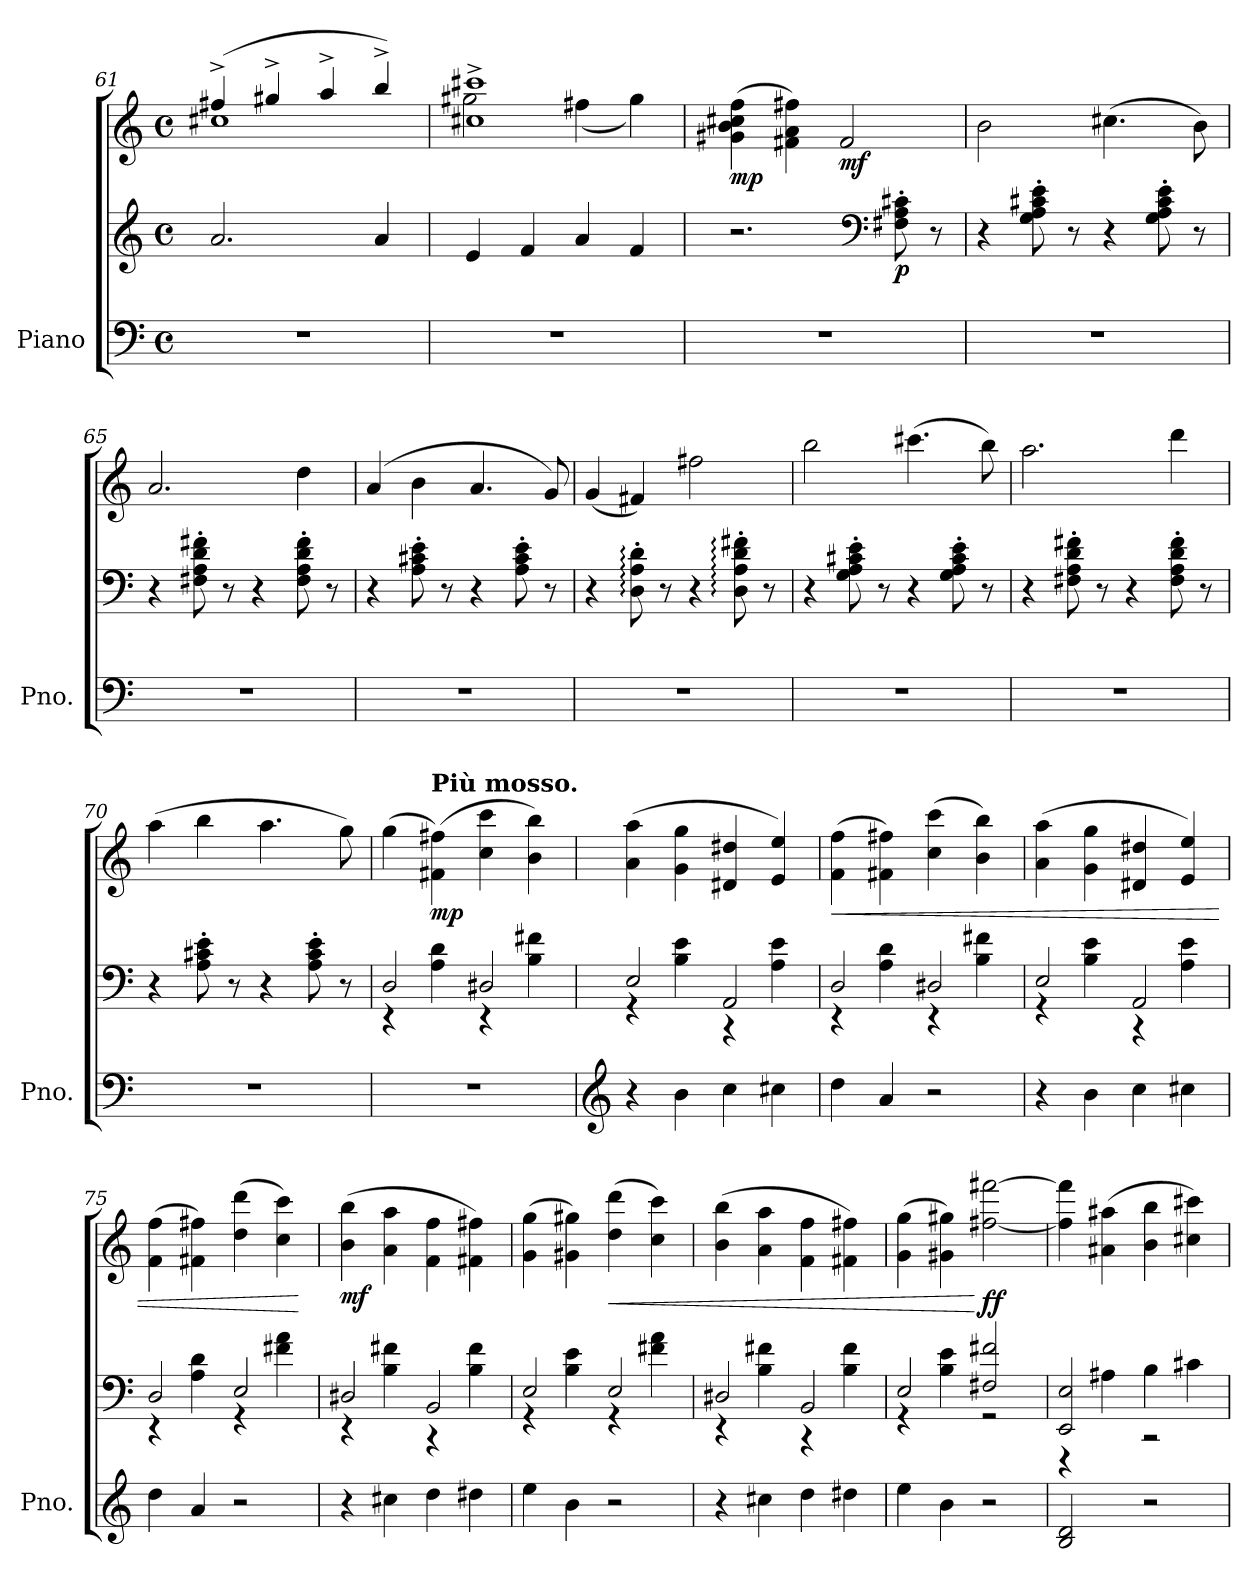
**kern	**kern	**kern	**dynam
*part1	*part1	*part1	*part1
*staff3	*staff2	*staff1	*staff1/2/3
*I"Piano	*	*	*
*I'Pno.	*	*	*
*clefF4	*clefG2	*clefG2	*
*k[]	*k[]	*k[]	*
*M4/4	*M4/4	*M4/4	*
*met(c)	*met(c)	*met(c)	*
=61	=61	=61	=61
*	*	*^	*
1r	2.a/	(>4ff#X^/	1cc#X	.
.	.	4gg#X^/	.	.
.	.	4aa^/	.	.
.	4a/	4bb^/)	.	.
=62	=62	=62	=62	=62
1r	4e/	1cc#X^ 1ccc#X^	2gg#X\	.
.	4f/	.	.	.
.	4a/	.	(>4ff#X\	.
.	4f/	.	4gg#\)	.
=63	=63	=63	=63	=63
!	!	!	!	!LO:DY:b
*	*	*v	*v	*
1r	2.r	(>4g#X\ 4b\ 4cc#X\ 4ff\	mp
.	.	4f#X\ 4a\ 4ff#X\)	.
*	*	*MM132	*
!	!	!	!LO:DY:b
.	.	2f#/	mf
*	*clefF4	*	*
!	!	!	!LO:DY:b=2
.	8F#X\' 8A\' 8c#X\'	.	p
.	8r	.	.
!!LO:LB:g=z
=64	=64	=64	=64
1r	4r	2b\	.
.	8G\' 8A\' 8c#X\' 8e\'	.	.
.	8r	.	.
.	4r	(>4.cc#X\	.
.	8G\' 8A\' 8c#\' 8e\'	.	.
.	8r	8b\)	.
=65	=65	=65	=65
1r	4r	2.a/	.
.	8F#X\' 8A\' 8d\' 8f#X\'	.	.
.	8r	.	.
.	4r	.	.
.	8F#\' 8A\' 8d\' 8f#\'	4dd\	.
.	8r	.	.
=66	=66	=66	=66
1r	4r	(>4a/	.
.	8A\' 8c#X\' 8e\'	4b\	.
.	8r	.	.
.	4r	4.a/	.
.	8A\' 8c#\' 8e\'	.	.
.	8r	8g/)	.
=67	=67	=67	=67
1r	4r	(<4g/	.
.	8D\:' 8A\:' 8d\:'	4f#X/)	.
.	8r	.	.
.	4r	2ff#X\	.
.	8D\:' 8A\:' 8d\:' 8f#X\:'	.	.
.	8r	.	.
=68	=68	=68	=68
1r	4r	2bb\	.
.	8G\' 8A\' 8c#X\' 8e\'	.	.
.	8r	.	.
.	4r	(>4.ccc#X\	.
.	8G\' 8A\' 8c#\' 8e\'	.	.
.	8r	8bb\)	.
=69	=69	=69	=69
1r	4r	2.aa\	.
.	8F#X\' 8A\' 8d\' 8f#X\'	.	.
.	8r	.	.
.	4r	.	.
.	8F#\' 8A\' 8d\' 8f#\'	4ddd\	.
.	8r	.	.
=70	=70	=70	=70
1r	4r	(>4aa\	.
.	8A\' 8c#X\' 8e\'	4bb\	.
.	8r	.	.
.	4r	4.aa\	.
.	8A\' 8c#\' 8e\'	.	.
.	8r	8gg\)	.
=71	=71	=71	=71
*	*^	*	*
1r	2D/	4r	(>4gg\	.
*	*	*	*MM144	*
!	!	!	!LO:TX:a:B:t=Più mosso.	!
!	!	!	!	!LO:DY:b
.	.	4A\ 4d\	(>4f#X\ 4ff#X\)	mp
.	2D#X/	4r	4cc\ 4ccc\	.
.	.	4B\ 4f#X\	4b\ 4bb\)	.
!!LO:LB:g=z
=72	=72	=72	=72	=72
*clefG2	*	*	*	*
*	*	*	*MM146	*
4r	2E/	4r	(>4a\ 4aa\	.
4b\	.	4B\ 4e\	4g\ 4gg\	.
*	*	*	*MM148	*
4cc\	2AA/	4r	4d#X/ 4dd#X/	.
4cc#X\	.	4A\ 4e\	4e/ 4ee/)	.
=73	=73	=73	=73	=73
*	*	*	*MM150	*
!	!	!	!	!LO:HP:b
4dd\	2D/	4r	(>4f\ 4ff\	<
4a/	.	4A\ 4d\	4f#X\ 4ff#X\)	.
*	*	*	*MM152	*
2r	2D#X/	4r	(>4cc\ 4ccc\	.
.	.	4B\ 4f#X\	4b\ 4bb\)	.
=74	=74	=74	=74	=74
*	*	*	*MM154	*
4r	2E/	4r	(>4a\ 4aa\	.
4b\	.	4B\ 4e\	4g\ 4gg\	.
*	*	*	*MM156	*
4cc\	2AA/	4r	4d#X/ 4dd#X/	.
4cc#X\	.	4A\ 4e\	4e/ 4ee/)	.
=75	=75	=75	=75	=75
*	*	*	*MM158	*
4dd\	2D/	4r	(>4f\ 4ff\	.
4a/	.	4A\ 4d\	4f#X\ 4ff#X\)	.
*	*	*	*MM160	*
2r	2E/	4r	(>4dd\ 4ddd\	.
.	.	4f#X\ 4a\	4cc\ 4ccc\)	.
*	*v	*v	*	*
.	.	.	[
=76	=76	=76	=76
*	*	*MM162	*
*	*^	*	*
!	!	!	!	!LO:DY:b
4r	2D#X/	4r	(>4b\ 4bb\	mf
4cc#X\	.	4B\ 4f#X\	4a\ 4aa\	.
*	*	*	*MM164	*
4dd\	2BB/	4r	4f\ 4ff\	.
4dd#X\	.	4B\ 4f#\	4f#X\ 4ff#X\)	.
=77	=77	=77	=77	=77
*	*	*	*MM166	*
4ee\	2E/	4r	(>4g\ 4gg\	.
4b\	.	4B\ 4e\	4g#X\ 4gg#X\)	.
*	*	*	*MM168	*
!	!	!	!	!LO:HP:b
2r	2E/	4r	(>4dd\ 4ddd\	<
.	.	4f#X\ 4a\	4cc\ 4ccc\)	.
=78	=78	=78	=78	=78
*	*	*	*MM170	*
4r	2D#X/	4r	(>4b\ 4bb\	.
4cc#X\	.	4B\ 4f#X\	4a\ 4aa\	.
4dd\	2BB/	4r	4f\ 4ff\	.
4dd#X\	.	4B\ 4f#\	4f#X\ 4ff#X\)	.
=79	=79	=79	=79	=79
4ee\	2E/	4r	(>4g\ 4gg\	.
4b\	.	4B\ 4e\	4g#X\ 4gg#X\)	.
!	!	!	!	!LO:DY:n=1:b
2r	2F#X/ 2f#X/	2r	[2ff#X\ [2fff#X\	[ ff
=80	=80	=80	=80	=80
*	*	*	*MM180	*
2B/ 2d/	2EE/ 2E/	4r	4ff#\] 4fff#\]	.
.	.	4A#X\	(>4a#X\ 4aa#X\	.
2r	2rCC	4B\	4b\ 4bb\	.
.	.	4c#X\	4cc#X\ 4ccc#X\)	.
*	*v	*v	*	*
=	=	=	=
*-	*-	*-	*-
